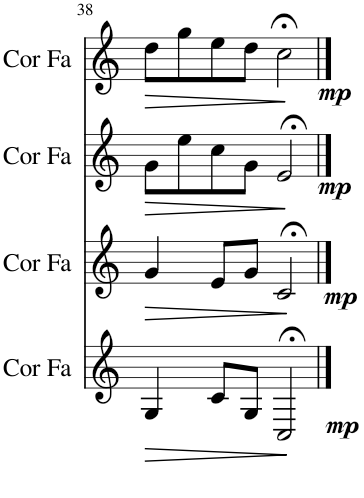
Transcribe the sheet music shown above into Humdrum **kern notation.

**kern	**dynam	**kern	**dynam	**kern	**dynam	**kern	**dynam
*part4	*part4	*part3	*part3	*part2	*part2	*part1	*part1
*staff4	*staff4	*staff3	*staff3	*staff2	*staff2	*staff1	*staff1
*I"Cor en Fa	*	*I"Cor en Fa	*	*I"Cor en Fa	*	*I"Cor en Fa	*
*I'Cor Fa	*	*I'Cor Fa	*	*I'Cor Fa	*	*I'Cor Fa	*
!!LO:PB:g=z
*clefG2	*	*clefG2	*	*clefG2	*	*clefG2	*
*Trd4c7	*	*Trd4c7	*	*Trd4c7	*	*Trd4c7	*
*k[]	*	*k[]	*	*k[]	*	*k[]	*
*M4/4	*	*M4/4	*	*M4/4	*	*M4/4	*
=38	=38	=38	=38	=38	=38	=38	=38
!	!LO:HP:b	!	!LO:HP:b	!	!LO:HP:b	!	!LO:HP:b
4G/	>	4g/	>	8g\L	>	8dd\L	>
.	.	.	.	8ee\	.	8gg\	.
8c/L	.	8e/L	.	8cc\	.	8ee\	.
8G/J	.	8g/J	.	8g\J	.	8dd\J	.
!	!LO:DY:b	!	!LO:DY:b	!	!LO:DY:b	!	!LO:DY:b
2C;</	mp	2c;</	mp	2e;</	mp	2cc;<\	mp
.	]	.	]	.	]	.	]
==	==	==	==	==	==	==	==
*-	*-	*-	*-	*-	*-	*-	*-
